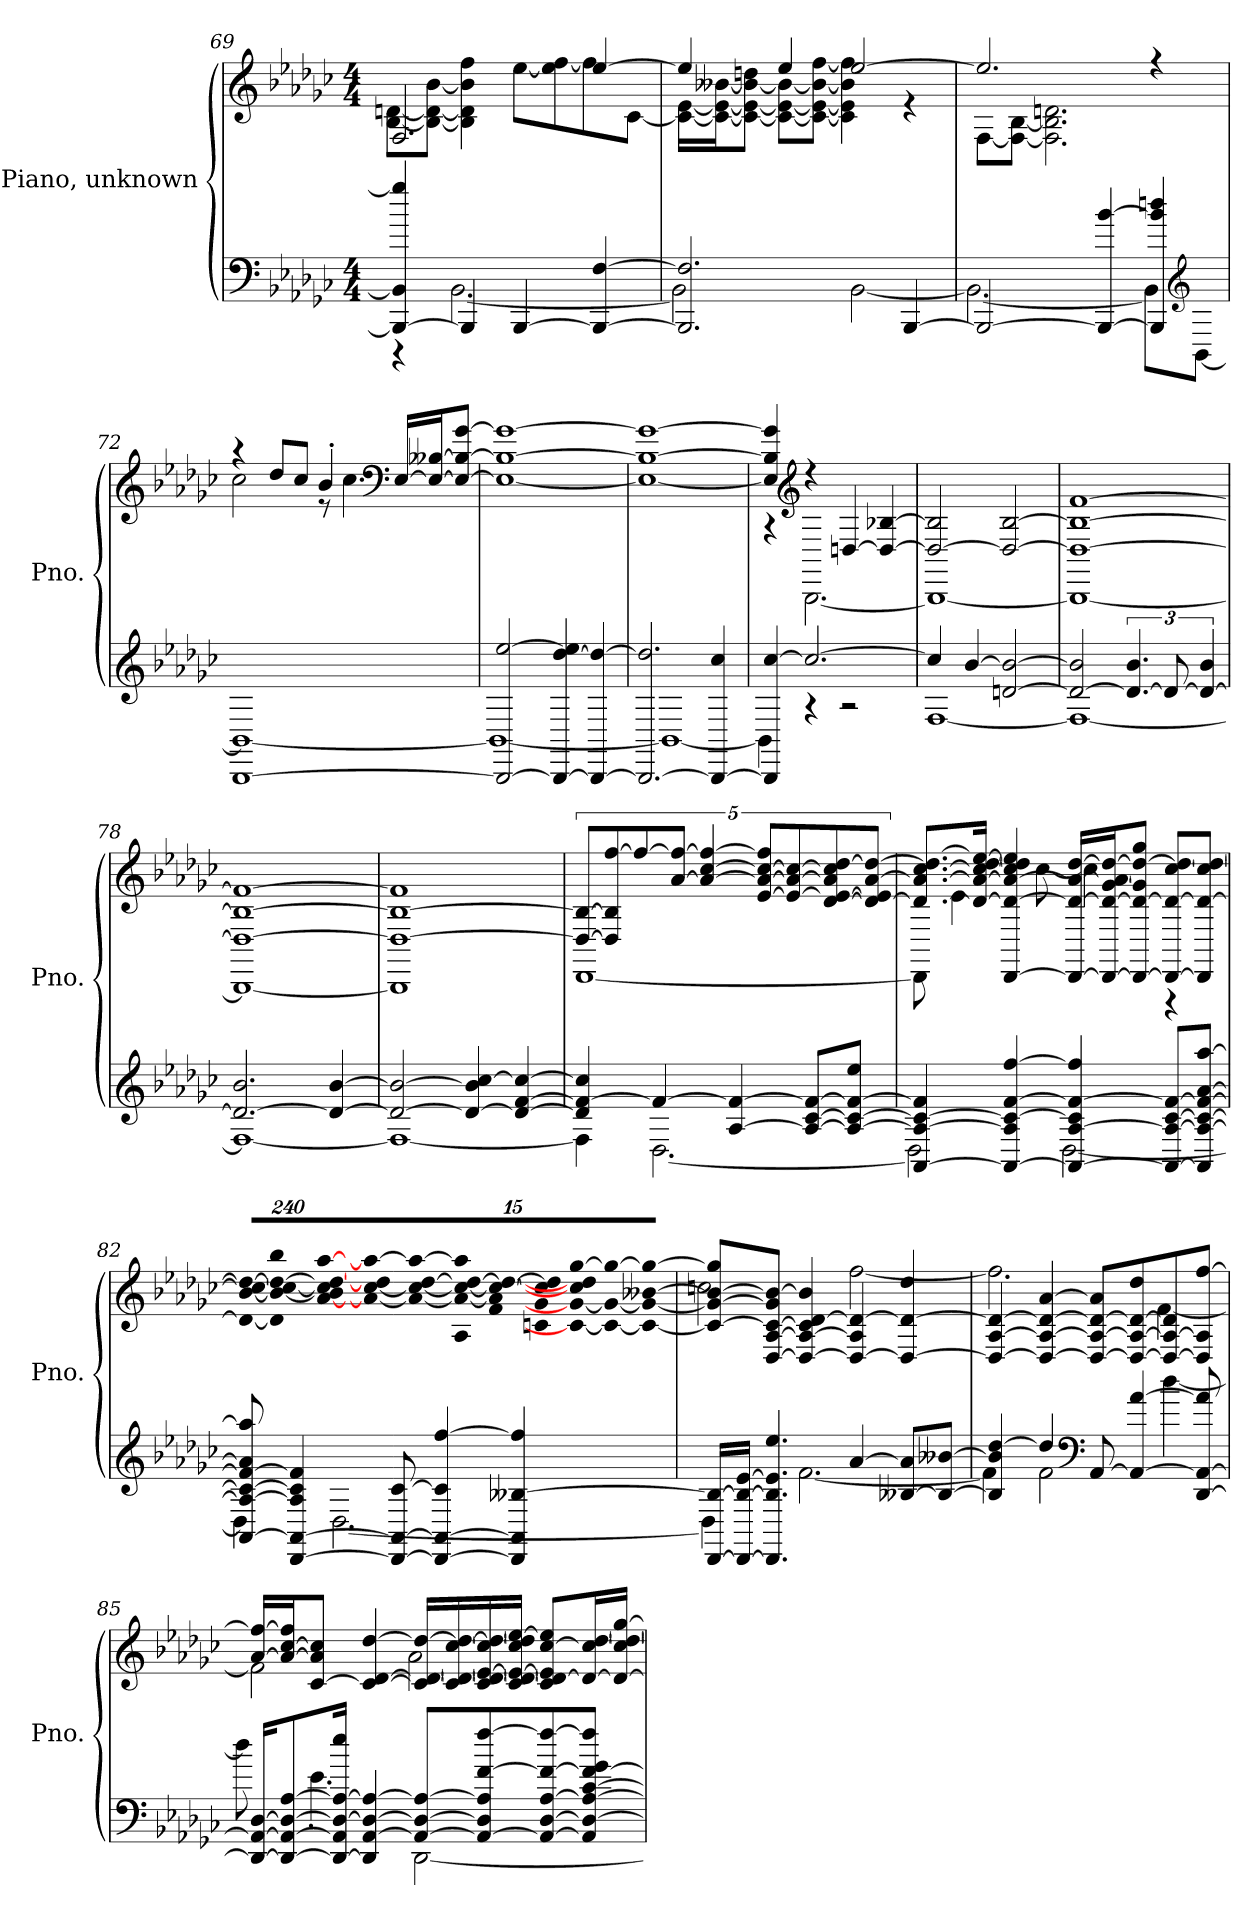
**kern	**kern
*part1	*part1
*staff2	*staff1
*I"Piano, unknown	*
*I'Pno.	*
!!LO:LB:g=z
*clefF4	*clefG2
*k[b-e-a-d-g-c-]	*k[b-e-a-d-g-c-]
*M4/4	*M4/4
=69	=69
*^	*^
4BBB-/_ 4BB-/] 4gg-/]	4r	2.F/	[8B-\ [8dn\L
.	.	.	8B-\_ 8d\_ [8b-\J
4BBB-/]	[2.BB-\	.	4B-\] 4d\] 4b-\] 4ff\
[4BBB-/	.	.	[8ee-\L
.	.	.	8ee-\] [8ff\
4BBB-/_ [4F/	.	[4ee-/	8ff\]
.	.	.	[8c-\J
=70	=70	=70	=70
2.BBB-/] 2.F/]	2BB-\]	4ee-/]	16c-\_ [16e-\LL
.	.	.	16c-\_ 16e-\_ [16b--X\J
.	.	.	8c-\_ 8e-\_ 8b--\_ 8ddn\J
.	.	4ee-/	8c-\_ 8e-\_ 8b--\_L
.	.	.	8c-\_ 8e-\_ 8b--\_ [8ff\J
.	[2BB-\	[2ee-/	4c-\] 4e-\] 4b--\] 4ff\]
[4BBB-/	.	.	4r
=71	=71	=71	=71
2BBB-/_	2.BB-\_	2.ee-/]	[8F\L
.	.	.	8F\_ [8B-\J
.	.	.	2.F\] 2.B-\] 2.dn\
4BBB-/_ [4b-/	.	.	.
4BBB-/] 4b-/] 4ddn/	8BB-\L]	4r	.
*clefG2	*	*	*
.	[8BB-\J	.	.
!!LO:PB:g=z	!!
=72	=72	=72	=72
[1BBB-	1BB-_	4r	2cc-\
.	.	8dd-/L	.
.	.	8cc-/J	.
.	.	4b-'/	8r
.	.	.	4.cc-\
*	*	*clefF4	*
.	.	[16E-/LL	.
.	.	16E-/_ [16B--X/J	.
.	.	8E-/_ 8B--/_ [8g-/J	.
*	*	*v	*v
=73	=73	=73
2BBB-/_ [2ee-/	1BB-_	1E-_ 1B--_ 1g-_
4BBB-/_ [4dd-/ 4ee-/]	.	.
4BBB-/_ 4dd-/_	.	.
=74	=74	=74
2.BBB-/_ 2.dd-/]	1BB-_	1E-_ 1B--_ 1g-_
4BBB-/_ 4cc-/	.	.
=75	=75	=75
*	*	*^
4BBB-/] [4cc-/	4BB-\]	4E-/] 4B--/] 4g-/]	4r
*	*	*clefG2	*
2.cc-/_	4r	4r	[2.BBB-\
.	2r	[4Dn/	.
.	.	4D/_ [4B-X/	.
=76	=76	=76	=76
4cc-/]	[1F	2D/_ 2B-/]	1BBB-_
[4b-/	.	.	.
[2dn/ 2b-/_	.	2D/_ [2B-/	.
!!LO:LB:g=z	!!
=77	=77	=77	=77
2d/_ 2b-/]	1F_	1D_ 1B-_ [1f	1BBB-_
6.d/_ 6.b-/	.	.	.
12d/_	.	.	.
6d/_ 6b-/	.	.	.
=78	=78	=78	=78
2.d/_ 2.b-/	1F_	1D_ 1B-_ 1f_	1BBB-_
4d/_ [4b-/	.	.	.
=79	=79	=79	=79
2d/_ 2b-/_	1F_	1D_ 1B-_ 1f]	1BBB-]
4d/_ 4b-/] [4cc-/	.	.	.
4d/_ [4f/ 4cc-/_	.	.	.
=80	=80	=80	=80
4d/] 4f/_ 4cc-/]	4F\]	10D/_ 10B-/_L	[1DD-
.	.	10D/] 10B-/] [10ff/	.
.	.	10ff/_	.
4f/_	[2.D-\	.	.
.	.	[10a-/ 10ff/_J	.
.	.	5a-/_ [5cc-/ 5ff/_	.
[4A-/ 4f/_	.	.	.
.	.	[10e-/ 10a-/_ 10cc-/_ 10ff/]L	.
.	.	10e-/_ 10a-/_ 10cc-/_	.
8A-/_ [8c-/ 8f/_L	.	.	.
.	.	[10d-/ 10e-/_ 10a-/] 10cc-/] [10dd-/	.
8A-/_ 8c-/_ 8f/_ 8ee-/J	.	.	.
.	.	10d-/_ 10e-/] [10a-/ 10dd-/_J	.
!!LO:LB:g=z	!!
=81	=81	=81	=81
[4AA-/ 4A-/_ 4c-/_ 4f/]	2D-\]	8.d-/_ 8.a-/_ [8.cc-/ 8.dd-/_L	8DD-\]
.	.	.	4e-\
.	.	16d-/_ 16a-/_ 16cc-/_ 16dd-/_ [16ee-/Jk	.
4AA-/_ 4A-/] 4c-/_ [4f/ [4ff/	.	[4DD-/ 4d-/_ 4a-/_ 4cc-/] 4dd-/] 4ee-/]	.
.	.	.	[8cc-\
4AA-/_ [4A-/ 4c-/] 4f/_ 4ff/]	[2D-\	16DD-/_ 16d-/_ 16a-/_ [16dd-/LL	4cc-\]
.	.	16DD-/_ 16d-/_ [16g-/ 16a-/] 16dd-/_J	.
.	.	8DD-/_ 8d-/_ 8g-/] 8dd-/_ 8gg-/J	.
8AA-/_ 8A-/_ [8c-/ 8f/_L	.	8DD-/_ 8d-/_ [8cc-/ 8dd-/]L	4r
8AA-/] 8A-/_ 8c-/_ 8f/_ [8a-/ [8aa-/J	.	8DD-/] 8d-/_ 8cc-/_ [8dd-/J	.
*	*	*v	*v
=82	=82	=82
*	*	*Xbrackettup
!	!	!LO:N:vis=16
[8AA-/ 8A-/_ 8c-/_ 8f/_ 8a-/] 8aa-/]	4D-\]	1920%137d-/_ [1920%137b-/ 1920%137cc-/_ 1920%137dd-/_KL
!	!	!LO:N:vis=8
.	.	960%137d-/] 960%137b-/_ 960%137cc-/_ 960%137dd-/_ 960%137bb-/
[4DD-/ 4AA-/_ 4A-/] 4c-/] 4f/]	.	.
!	!	!LO:N:vis=16
.	.	[1920%137a-/ 1920%137b-/] 1920%137cc-/] 1920%137dd-/_ [1920%137aa-/L
.	[2.D-\	.
.	.	1920ryy
!	!	!LO:N:vis=16
.	.	1920%137a-/_ [1920%137cc-/ 1920%137dd-/] 1920%137aa-/_
!	!	!LO:N:vis=16
.	.	1920%137a-/_ 1920%137cc-/_ [1920%137dd-/ 1920%137aa-/_J
8DD-/_ 8AA-/_ [8c-/	.	.
!	!	!LO:N:vis=8
.	.	960%137A-/ 960%137a-/_ 960%137cc-/_ 960%137dd-/_ 960%137aa-/]
4DD-/_ 4AA-/_ 4c-/] [4ff/	.	.
!	!	!LO:N:vis=8
.	.	960%137f/ 960%137a-/] 960%137cc-/_ 960%137dd-/_
!	!	!LO:N:vis=16
.	.	[1920%137cn/ [1920%137g-/ 1920%137cc-/_ 1920%137dd-/_L
4DD-/] 4AA-/] [4B--X/ 4ff/]	.	.
.	.	1920ryy
!	!	!LO:N:vis=16
.	.	1920%137c/_ 1920%137g-/_ 1920%137cc-/] 1920%137dd-/] [1920%137gg-/
!	!	!LO:N:vis=16
.	.	1920%137c/_ 1920%137g-/_ 1920%137gg-/_
!	!	!LO:N:vis=16
.	.	1920%137c/_ 1920%137g-/_ [1920%137b--X/ 1920%137gg-/_JJ
!!LO:LB:g=z
=83	=83	=83
*	*	*^
[16DD-/ 16B--/_LL	4D-\]	8c/_ 8g-/_ 8b--/_ 8gg-/]L	2ccn\
16DD-/_ 16B--/_ [16e-/JJ	.	.	.
4.DD-/] 4.B--/] 4.e-/] 4.ee-/	.	[8D-/ [8A-/ 8c/_ 8g-/] 8b--/_J	.
.	[2.f\	4D-/_ 4A-/_ 4c/] [4d-/ 4b--/]	.
[4a-/	.	4D-/_ 4A-/] 4d-/_	[2ff\
[8B--X/ 8a-/]L	.	4D-/_ 4d-/_ 4dd-/	.
8B--/_ [8b--X/J	.	.	.
=84	=84	=84	=84
4B--/] 4b--/] [4dd-/	4f\]	4D-/_ [4A-/ 4d-/_	2.ff\]
4dd-/]	2f\	4D-/_ 4A-/_ 4d-/_ [4a-/	.
*clefF4	*	*	*
[8AA-/	.	8D-/_ 8A-/_ 8d-/_ 8a-/]L	.
4AA-/_ [4a-/	.	8D-/_ 8A-/_ 8d-/_ 8dd-/	.
.	[4dd-\	8D-/_ 8A-/_ 8d-/]	[4f\
[8DD-/ 8AA-/_ 8a-/]	.	8D-/] 8A-/] [8ff/J	.
!!LO:LB:g=z	!!
=85	=85	=85	=85
16DD-/_ 16AA-/_ [16D-/KL	8dd-\]	[16a-/ 16ff/_LL	2f\]
8DD-/_ 8AA-/_ 8D-/_ [8A-/	.	16a-/_ [16cc-/ 16ff/]J	.
.	4.e-'\	[8c-/ 8a-/] 8cc-/]J	.
16DD-/_ 16AA-/] 16D-/_ 16A-/_ 16ee-/Jk	.	.	.
4DD-/] [4AA-/ 4D-/_ 4A-/_	.	4c-/_ [4d-/ [4dd-/	.
8AA-/_ 8D-/_ 8A-/_L	[2DD-\	16c-/_ 16d-/_ 16dd-/_LL	2a-\
.	.	16c-/_ 16d-/_ [16cc-/ 16dd-/_	.
8AA-/_ 8D-/] 8A-/] [8f/ [8ff/	.	16c-/_ 16d-/_ [16e-/ 16cc-/_ 16dd-/_	.
.	.	16c-/_ 16d-/_ 16e-/_ 16cc-/] 16dd-/] [16ee-/JJ	.
8AA-/_ [8D-/ [8A-/ 8f/_ 8ff/_	.	8c-/] 8d-/_ 8e-/] [8cc-/ 8ee-/]L	.
8AA-/] 8D-/_ 8A-/_ [8c-/ 8f/_ 8g-/ 8ff/]J	.	16d-/_ 16cc-/_ [16dd-/L	.
.	.	16d-/_ 16cc-/_ 16dd-/_ [16gg-/JJ	.
*v	*v	*	*
*	*v	*v
=	=
*-	*-
